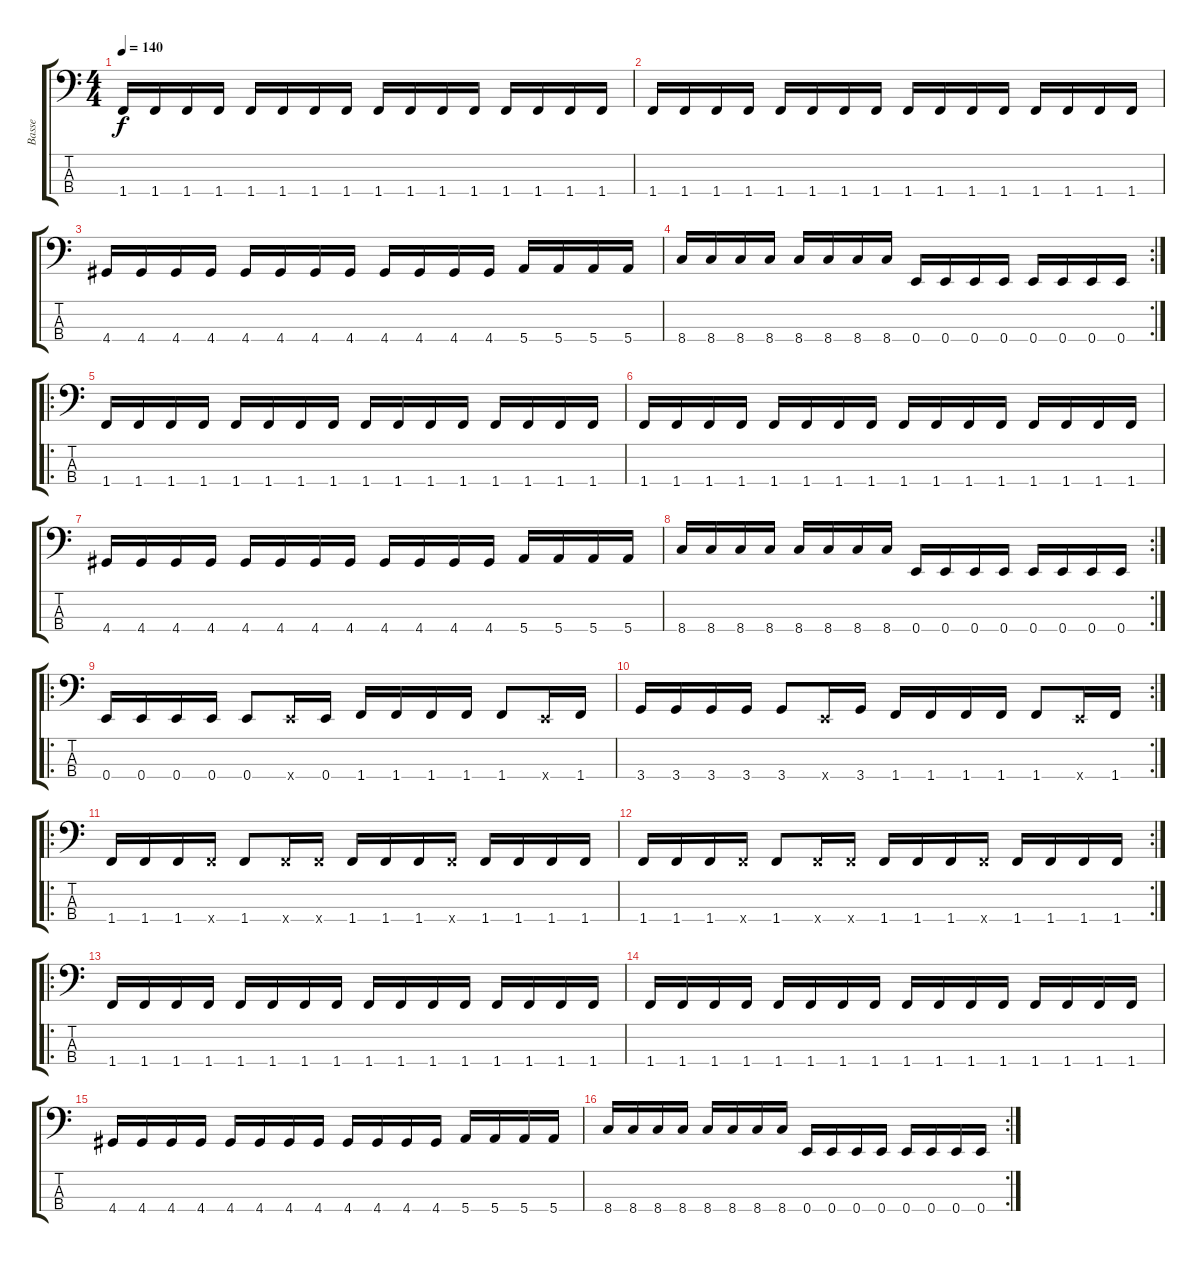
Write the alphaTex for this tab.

\track ("Basse" "Basse") {instrument electricbassfinger}
\staff {score tabs}
\tuning (G2 D2 A1 E1) {hide}
\ts (4 4)
\tempo 140
\clef f4
\ks c
1.4.16{dy f instrument electricbassfinger} 1.4.16 1.4.16 1.4.16 1.4.16 1.4.16 1.4.16 1.4.16 1.4.16 1.4.16 1.4.16 1.4.16 1.4.16 1.4.16 1.4.16 1.4.16 |
1.4.16 1.4.16 1.4.16 1.4.16 1.4.16 1.4.16 1.4.16 1.4.16 1.4.16 1.4.16 1.4.16 1.4.16 1.4.16 1.4.16 1.4.16 1.4.16 |
4.4.16 4.4.16 4.4.16 4.4.16 4.4.16 4.4.16 4.4.16 4.4.16 4.4.16 4.4.16 4.4.16 4.4.16 5.4.16 5.4.16 5.4.16 5.4.16 |
\rc 2
8.4.16 8.4.16 8.4.16 8.4.16 8.4.16 8.4.16 8.4.16 8.4.16 0.4.16 0.4.16 0.4.16 0.4.16 0.4.16 0.4.16 0.4.16 0.4.16 |
\ro
1.4.16 1.4.16 1.4.16 1.4.16 1.4.16 1.4.16 1.4.16 1.4.16 1.4.16 1.4.16 1.4.16 1.4.16 1.4.16 1.4.16 1.4.16 1.4.16 |
1.4.16 1.4.16 1.4.16 1.4.16 1.4.16 1.4.16 1.4.16 1.4.16 1.4.16 1.4.16 1.4.16 1.4.16 1.4.16 1.4.16 1.4.16 1.4.16 |
4.4.16 4.4.16 4.4.16 4.4.16 4.4.16 4.4.16 4.4.16 4.4.16 4.4.16 4.4.16 4.4.16 4.4.16 5.4.16 5.4.16 5.4.16 5.4.16 |
\rc 2
8.4.16 8.4.16 8.4.16 8.4.16 8.4.16 8.4.16 8.4.16 8.4.16 0.4.16 0.4.16 0.4.16 0.4.16 0.4.16 0.4.16 0.4.16 0.4.16 |
\ro
0.4.16 0.4.16 0.4.16 0.4.16 0.4.8 0.4{x}.16 0.4.16 1.4.16 1.4.16 1.4.16 1.4.16 1.4.8 0.4{x}.16 1.4.16 |
\rc 2
3.4.16 3.4.16 3.4.16 3.4.16 3.4.8 0.4{x}.16 3.4.16 1.4.16 1.4.16 1.4.16 1.4.16 1.4.8 0.4{x}.16 1.4.16 |
\ro
1.4.16 1.4.16 1.4.16 1.4{x}.16 1.4.8 1.4{x}.16 1.4{x}.16 1.4.16 1.4.16 1.4.16 1.4{x}.16 1.4.16 1.4.16 1.4.16 1.4.16 |
\rc 2
1.4.16 1.4.16 1.4.16 1.4{x}.16 1.4.8 1.4{x}.16 1.4{x}.16 1.4.16 1.4.16 1.4.16 1.4{x}.16 1.4.16 1.4.16 1.4.16 1.4.16 |
\ro
1.4.16 1.4.16 1.4.16 1.4.16 1.4.16 1.4.16 1.4.16 1.4.16 1.4.16 1.4.16 1.4.16 1.4.16 1.4.16 1.4.16 1.4.16 1.4.16 |
1.4.16 1.4.16 1.4.16 1.4.16 1.4.16 1.4.16 1.4.16 1.4.16 1.4.16 1.4.16 1.4.16 1.4.16 1.4.16 1.4.16 1.4.16 1.4.16 |
4.4.16 4.4.16 4.4.16 4.4.16 4.4.16 4.4.16 4.4.16 4.4.16 4.4.16 4.4.16 4.4.16 4.4.16 5.4.16 5.4.16 5.4.16 5.4.16 |
\rc 2
8.4.16 8.4.16 8.4.16 8.4.16 8.4.16 8.4.16 8.4.16 8.4.16 0.4.16 0.4.16 0.4.16 0.4.16 0.4.16 0.4.16 0.4.16 0.4.16
